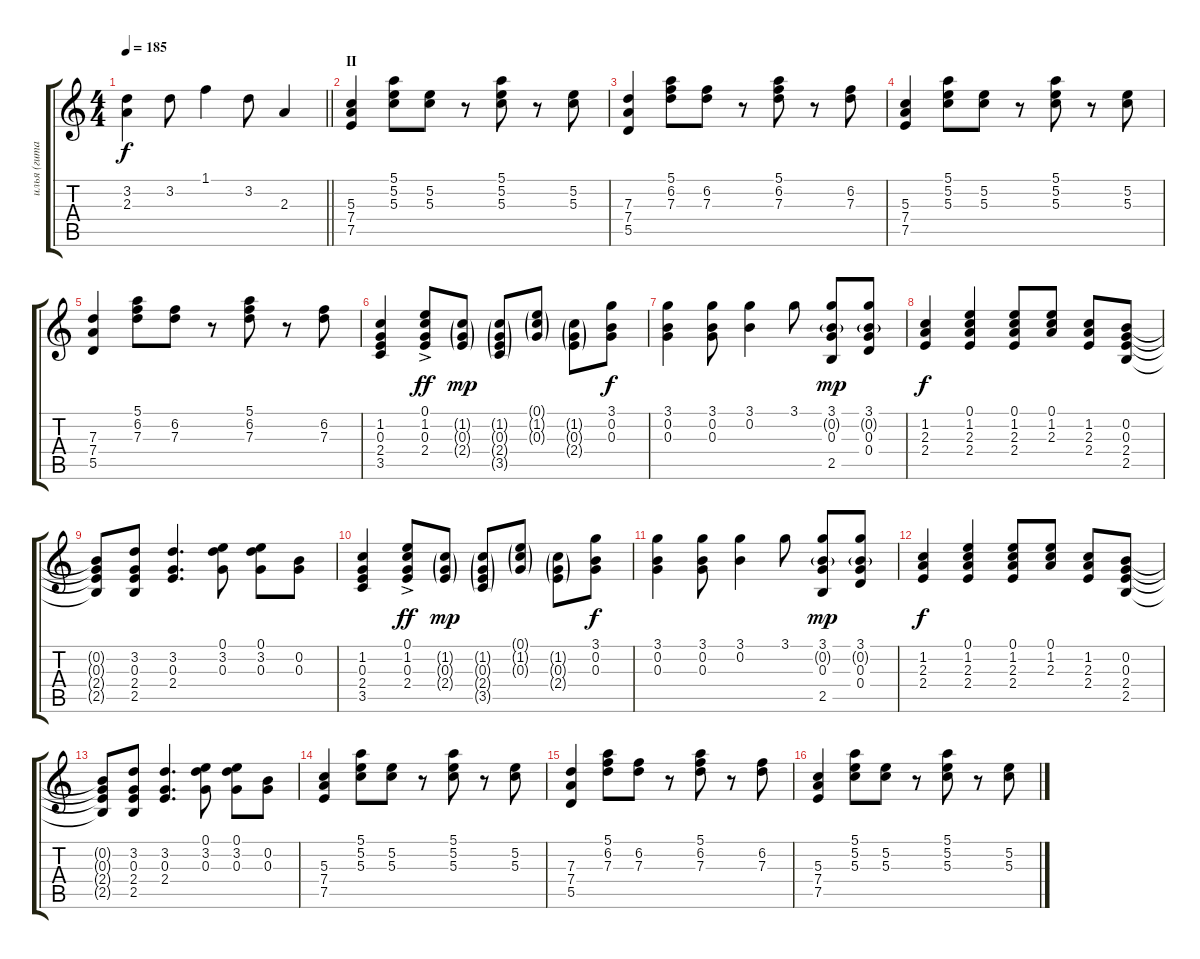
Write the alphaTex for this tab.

\track ("илья (гитара)" "илья (гита") {instrument acousticguitarsteel}
\staff {score tabs}
\tuning (E4 B3 G3 D3 A2 E2) {hide}
\ts (4 4)
\tempo 185
\clef g2
\barLineRight lightlight
\ks c
(3.2 2.3).4{dy f} 3.2.8 1.1.4 3.2.8 2.3.4 |
\section ("" "II")
(5.3 7.4 7.5).4 (5.1 5.2 5.3).8 (5.2 5.3).8 r.8 (5.1 5.2 5.3).8 r.8 (5.2 5.3).8 |
(7.3 7.4 5.5).4 (5.1 6.2 7.3).8 (6.2 7.3).8 r.8 (5.1 6.2 7.3).8 r.8 (6.2 7.3).8 |
(5.3 7.4 7.5).4 (5.1 5.2 5.3).8 (5.2 5.3).8 r.8 (5.1 5.2 5.3).8 r.8 (5.2 5.3).8 |
(7.3 7.4 5.5).4 (5.1 6.2 7.3).8 (6.2 7.3).8 r.8 (5.1 6.2 7.3).8 r.8 (6.2 7.3).8 |
(1.2 0.3 2.4 3.5).4 (0.1{ac} 1.2{ac} 0.3 2.4).8{dy ff} (1.2{g} 0.3{g} 2.4{g}).8{dy mp} (1.2{g} 0.3{g} 2.4{g} 3.5{g}).8 (0.1{g} 1.2{g} 0.3{g}).8 (1.2{g} 0.3{g} 2.4{g}).8 (3.1 0.2 0.3).8{dy f} |
(3.1 0.2 0.3).4 (3.1 0.2 0.3).8 (3.1 0.2).4 3.1.8 (3.1 0.2{g} 0.3 2.5).8{dy mp} (3.1 0.2{g} 0.3 0.4).8 |
(1.2 2.3 2.4).4{dy f} (0.1 1.2 2.3 2.4).4 (0.1 1.2 2.3 2.4).8 (0.1 1.2 2.3).8 (1.2 2.3 2.4).8 (0.2 0.3 2.4 2.5).8 |
(0.2{t} 0.3{t} 2.4{t} 2.5{t}).8 (3.2 0.3 2.4 2.5).8 (3.2 0.3 2.4).4{d} (0.1 3.2 0.3).8 (0.1 3.2 0.3).8 (0.2 0.3).8 |
(1.2 0.3 2.4 3.5).4 (0.1{ac} 1.2{ac} 0.3 2.4).8{dy ff} (1.2{g} 0.3{g} 2.4{g}).8{dy mp} (1.2{g} 0.3{g} 2.4{g} 3.5{g}).8 (0.1{g} 1.2{g} 0.3{g}).8 (1.2{g} 0.3{g} 2.4{g}).8 (3.1 0.2 0.3).8{dy f} |
(3.1 0.2 0.3).4 (3.1 0.2 0.3).8 (3.1 0.2).4 3.1.8 (3.1 0.2{g} 0.3 2.5).8{dy mp} (3.1 0.2{g} 0.3 0.4).8 |
(1.2 2.3 2.4).4{dy f} (0.1 1.2 2.3 2.4).4 (0.1 1.2 2.3 2.4).8 (0.1 1.2 2.3).8 (1.2 2.3 2.4).8 (0.2 0.3 2.4 2.5).8 |
(0.2{t} 0.3{t} 2.4{t} 2.5{t}).8 (3.2 0.3 2.4 2.5).8 (3.2 0.3 2.4).4{d} (0.1 3.2 0.3).8 (0.1 3.2 0.3).8 (0.2 0.3).8 |
(5.3 7.4 7.5).4 (5.1 5.2 5.3).8 (5.2 5.3).8 r.8 (5.1 5.2 5.3).8 r.8 (5.2 5.3).8 |
(7.3 7.4 5.5).4 (5.1 6.2 7.3).8 (6.2 7.3).8 r.8 (5.1 6.2 7.3).8 r.8 (6.2 7.3).8 |
(5.3 7.4 7.5).4 (5.1 5.2 5.3).8 (5.2 5.3).8 r.8 (5.1 5.2 5.3).8 r.8 (5.2 5.3).8
